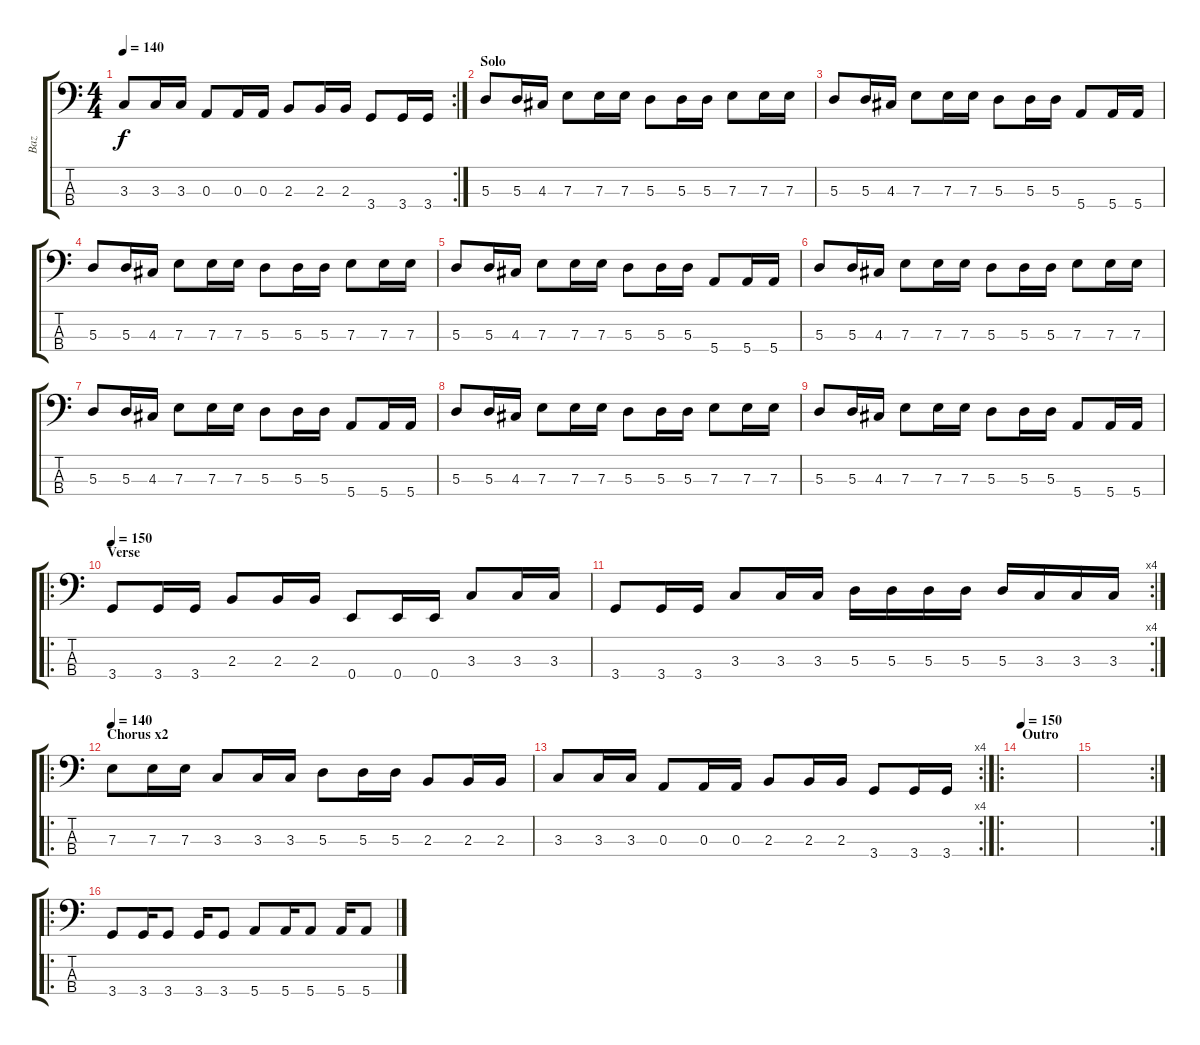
\track ("Baz" "Baz") {instrument electricbassfinger}
\staff {score tabs}
\tuning (G2 D2 A1 E1) {hide}
\rc 2
\ts (4 4)
\tempo 140
\clef f4
\ks c
3.3.8{dy f} 3.3.16 3.3.16 0.3.8 0.3.16 0.3.16 2.3.8 2.3.16 2.3.16 3.4.8 3.4.16 3.4.16 |
\section ("" "Solo")
5.3.8 5.3.16 4.3.16 7.3.8 7.3.16 7.3.16 5.3.8 5.3.16 5.3.16 7.3.8 7.3.16 7.3.16 |
5.3.8 5.3.16 4.3.16 7.3.8 7.3.16 7.3.16 5.3.8 5.3.16 5.3.16 5.4.8 5.4.16 5.4.16 |
5.3.8 5.3.16 4.3.16 7.3.8 7.3.16 7.3.16 5.3.8 5.3.16 5.3.16 7.3.8 7.3.16 7.3.16 |
5.3.8 5.3.16 4.3.16 7.3.8 7.3.16 7.3.16 5.3.8 5.3.16 5.3.16 5.4.8 5.4.16 5.4.16 |
5.3.8 5.3.16 4.3.16 7.3.8 7.3.16 7.3.16 5.3.8 5.3.16 5.3.16 7.3.8 7.3.16 7.3.16 |
5.3.8 5.3.16 4.3.16 7.3.8 7.3.16 7.3.16 5.3.8 5.3.16 5.3.16 5.4.8 5.4.16 5.4.16 |
5.3.8 5.3.16 4.3.16 7.3.8 7.3.16 7.3.16 5.3.8 5.3.16 5.3.16 7.3.8 7.3.16 7.3.16 |
5.3.8 5.3.16 4.3.16 7.3.8 7.3.16 7.3.16 5.3.8 5.3.16 5.3.16 5.4.8 5.4.16 5.4.16 |
\ro
\section ("" "Verse")
\tempo 150
3.4.8 3.4.16 3.4.16 2.3.8 2.3.16 2.3.16 0.4.8 0.4.16 0.4.16 3.3.8 3.3.16 3.3.16 |
\rc 4
3.4.8 3.4.16 3.4.16 3.3.8 3.3.16 3.3.16 5.3.16 5.3.16 5.3.16 5.3.16 5.3.16 3.3.16 3.3.16 3.3.16 |
\ro
\section ("" "Chorus x2")
\tempo 140
7.3.8 7.3.16 7.3.16 3.3.8 3.3.16 3.3.16 5.3.8 5.3.16 5.3.16 2.3.8 2.3.16 2.3.16 |
\rc 4
3.3.8 3.3.16 3.3.16 0.3.8 0.3.16 0.3.16 2.3.8 2.3.16 2.3.16 3.4.8 3.4.16 3.4.16 |
\ro
\section ("" "Outro")
\tempo 150
|
\rc 2
|
\ro
3.4.8 3.4.16 3.4.8 3.4.16 3.4.8 5.4.8 5.4.16 5.4.8 5.4.16 5.4.8
